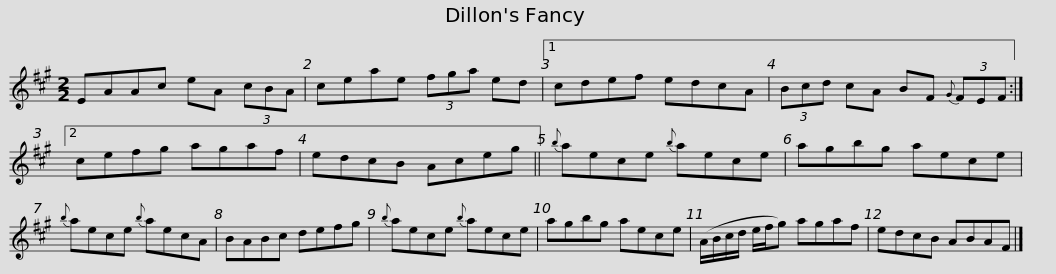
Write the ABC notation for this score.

X:1
L:1/8
M:2/2
I:linebreak $
K:A
V:1 treble
V:1
 EAAc eA (3cBA | ceae (3fga ed |1 cdef edcA | (3Bcd cA BF{G} (3FEF :|2$ cefg agaf | %5
 edcB Aceg ||{b} aece{b} aece | agbg aece |{b} aece{b} aecA |$ BABc defg | %10
{b} aece{b} aece | agbg aece | (A/B/c/d/ e/f/g) agaf |$ edcB ABAF |] %14
